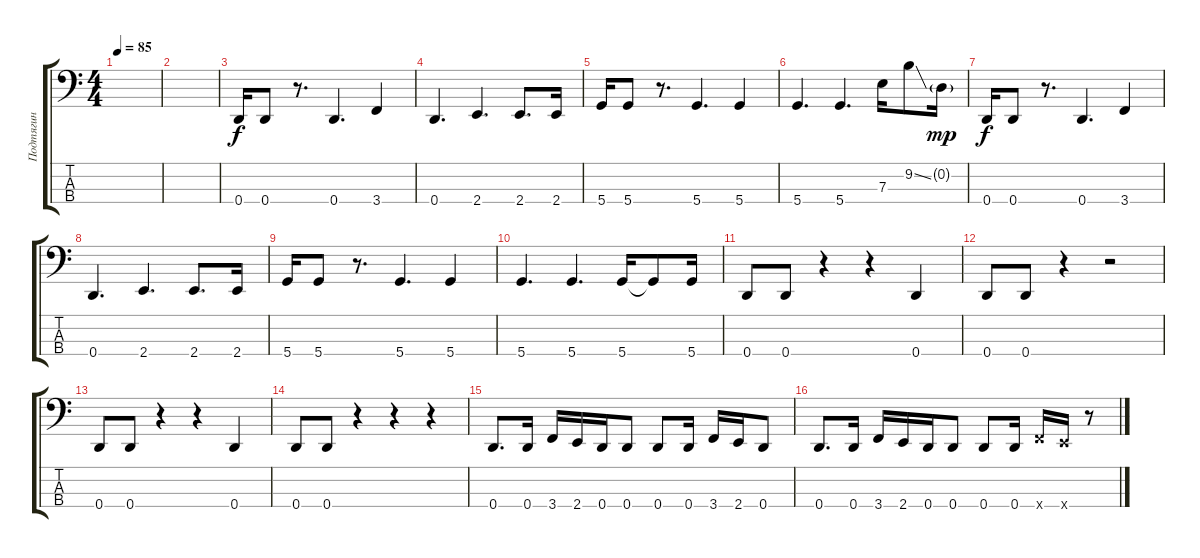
\track ("Подтягин" "Подтягин") {instrument electricbasspick}
\staff {score tabs}
\tuning (G2 D2 A1 D1) {hide}
\ts (4 4)
\tempo 85
\clef f4
\ks c
|
|
0.4.16 0.4.8 r.8{d} 0.4.4{d} 3.4.4 |
0.4.4{d} 2.4.4{d} 2.4.8{d} 2.4.16 |
5.4.16 5.4.8 r.8{d} 5.4.4{d} 5.4.4 |
5.4.4{d} 5.4.4{d} 7.3.16 9.2{ss}.8 0.2{g}.16{dy mp} |
0.4.16{dy f} 0.4.8 r.8{d} 0.4.4{d} 3.4.4 |
0.4.4{d} 2.4.4{d} 2.4.8{d} 2.4.16 |
5.4.16 5.4.8 r.8{d} 5.4.4{d} 5.4.4 |
5.4.4{d} 5.4.4{d} 5.4.16 5.4{t}.8 5.4.16 |
0.4.8 0.4.8 r.4 r.4 0.4.4 |
0.4.8 0.4.8 r.4 r.2 |
0.4.8 0.4.8 r.4 r.4 0.4.4 |
0.4.8 0.4.8 r.4 r.4 r.4 |
0.4.8{d} 0.4.16 3.4.16 2.4.16 0.4.16 0.4.8 0.4.8 0.4.16 3.4.16 2.4.16 0.4.8 |
0.4.8{d} 0.4.16 3.4.16 2.4.16 0.4.16 0.4.8 0.4.8 0.4.16 3.4{x}.16 2.4{x}.16 r.8
